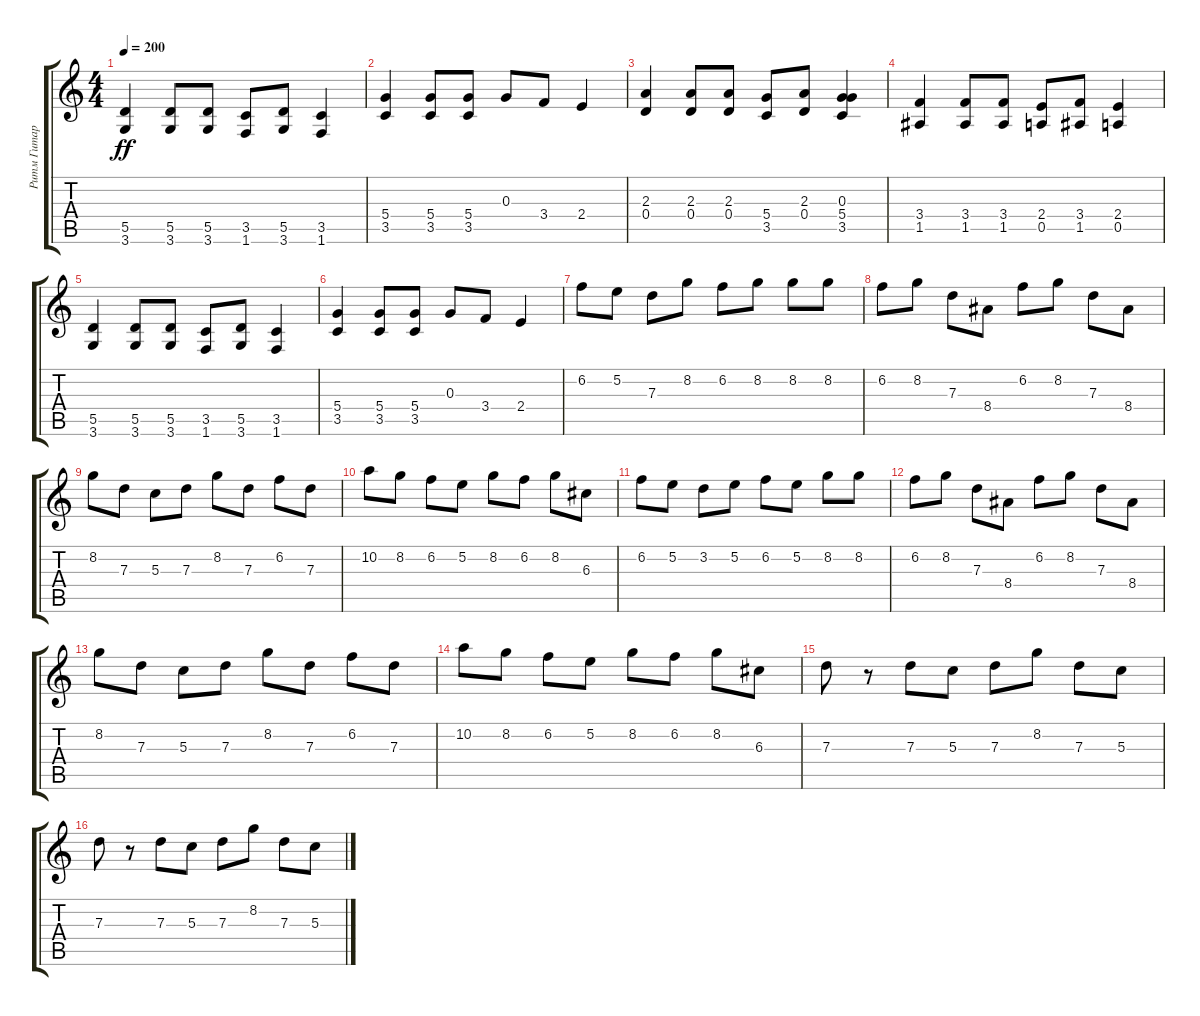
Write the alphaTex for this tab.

\track ("Ритм Гитара" "Ритм Гитар") {instrument distortionguitar}
\staff {score tabs}
\tuning (E4 B3 G3 D3 A2 E2) {hide}
\ts (4 4)
\tempo 200
\clef g2
\ks c
(5.5 3.6).4{dy ff} (5.5 3.6).8 (5.5 3.6).8 (3.5 1.6).8 (5.5 3.6).8 (3.5 1.6).4 |
(5.4 3.5).4 (5.4 3.5).8 (5.4 3.5).8 0.3.8 3.4.8 2.4.4 |
(2.3 0.4).4 (2.3 0.4).8 (2.3 0.4).8 (5.4 3.5).8 (2.3 0.4).8 (0.3 5.4 3.5).4 |
(3.4 1.5).4 (3.4 1.5).8 (3.4 1.5).8 (2.4 0.5).8 (3.4 1.5).8 (2.4 0.5).4 |
(5.5 3.6).4 (5.5 3.6).8 (5.5 3.6).8 (3.5 1.6).8 (5.5 3.6).8 (3.5 1.6).4 |
(5.4 3.5).4 (5.4 3.5).8 (5.4 3.5).8 0.3.8 3.4.8 2.4.4 |
6.2.8 5.2.8 7.3.8 8.2.8 6.2.8 8.2.8 8.2.8 8.2.8 |
6.2.8 8.2.8 7.3.8 8.4.8 6.2.8 8.2.8 7.3.8 8.4.8 |
8.2.8 7.3.8 5.3.8 7.3.8 8.2.8 7.3.8 6.2.8 7.3.8 |
10.2.8 8.2.8 6.2.8 5.2.8 8.2.8 6.2.8 8.2.8 6.3.8 |
6.2.8 5.2.8 3.2.8 5.2.8 6.2.8 5.2.8 8.2.8 8.2.8 |
6.2.8 8.2.8 7.3.8 8.4.8 6.2.8 8.2.8 7.3.8 8.4.8 |
8.2.8 7.3.8 5.3.8 7.3.8 8.2.8 7.3.8 6.2.8 7.3.8 |
10.2.8 8.2.8 6.2.8 5.2.8 8.2.8 6.2.8 8.2.8 6.3.8 |
7.3.8 r.8 7.3.8 5.3.8 7.3.8 8.2.8 7.3.8 5.3.8 |
7.3.8 r.8 7.3.8 5.3.8 7.3.8 8.2.8 7.3.8 5.3.8
